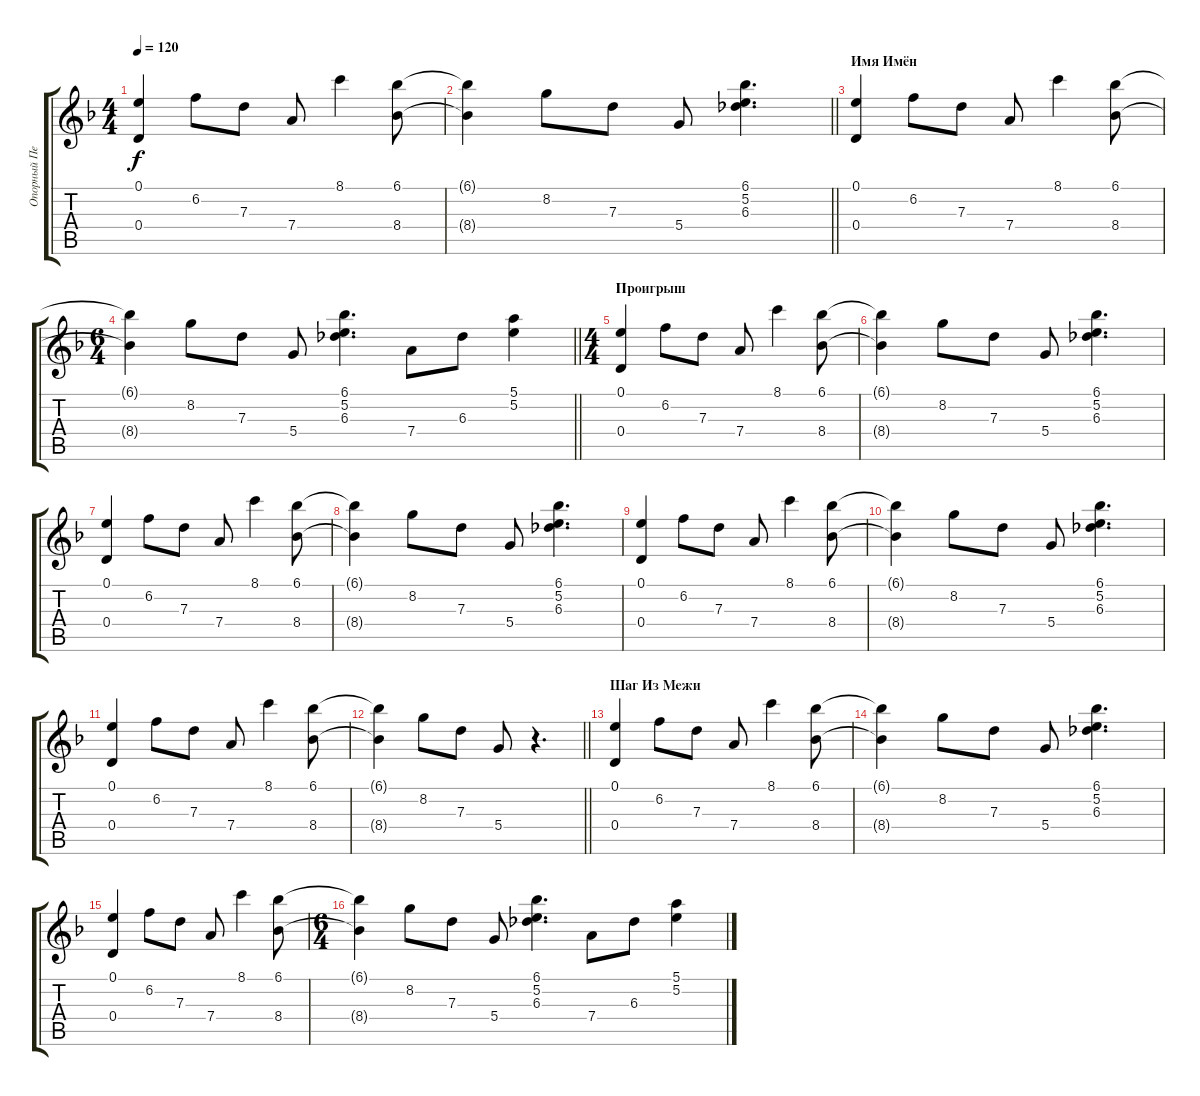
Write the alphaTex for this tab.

\track ("Опорный Перебор" "Опорный Пе") {instrument acousticguitarsteel}
\staff {score tabs}
\tuning (E4 B3 G3 D3 A2 E2) {hide}
\ts (4 4)
\tempo 120
\clef g2
\ks dminor
(0.1 0.4).4{dy f} 6.2.8 7.3.8 7.4.8 8.1.4 (6.1 8.4).8 |
\barLineRight lightlight
(6.1{t} 8.4{t}).4 8.2.8 7.3.8 5.4.8 (6.1 5.2 6.3).4{d} |
\section ("" "Имя Имён")
(0.1 0.4).4 6.2.8 7.3.8 7.4.8 8.1.4 (6.1 8.4).8 |
\ts (6 4)
\barLineRight lightlight
(6.1{t} 8.4{t}).4 8.2.8 7.3.8 5.4.8 (6.1 5.2 6.3).4{d} 7.4.8 6.3.8 (5.1 5.2).4 |
\ts (4 4)
\section ("" "Проигрыш")
(0.1 0.4).4 6.2.8 7.3.8 7.4.8 8.1.4 (6.1 8.4).8 |
(6.1{t} 8.4{t}).4 8.2.8 7.3.8 5.4.8 (6.1 5.2 6.3).4{d} |
(0.1 0.4).4 6.2.8 7.3.8 7.4.8 8.1.4 (6.1 8.4).8 |
(6.1{t} 8.4{t}).4 8.2.8 7.3.8 5.4.8 (6.1 5.2 6.3).4{d} |
(0.1 0.4).4 6.2.8 7.3.8 7.4.8 8.1.4 (6.1 8.4).8 |
(6.1{t} 8.4{t}).4 8.2.8 7.3.8 5.4.8 (6.1 5.2 6.3).4{d} |
(0.1 0.4).4 6.2.8 7.3.8 7.4.8 8.1.4 (6.1 8.4).8 |
\barLineRight lightlight
(6.1{t} 8.4{t}).4 8.2.8 7.3.8 5.4.8 r.4{d} |
\section ("" "Шаг Из Межи")
(0.1 0.4).4 6.2.8 7.3.8 7.4.8 8.1.4 (6.1 8.4).8 |
(6.1{t} 8.4{t}).4 8.2.8 7.3.8 5.4.8 (6.1 5.2 6.3).4{d} |
(0.1 0.4).4 6.2.8 7.3.8 7.4.8 8.1.4 (6.1 8.4).8 |
\ts (6 4)
(6.1{t} 8.4{t}).4 8.2.8 7.3.8 5.4.8 (6.1 5.2 6.3).4{d} 7.4.8 6.3.8 (5.1 5.2).4
